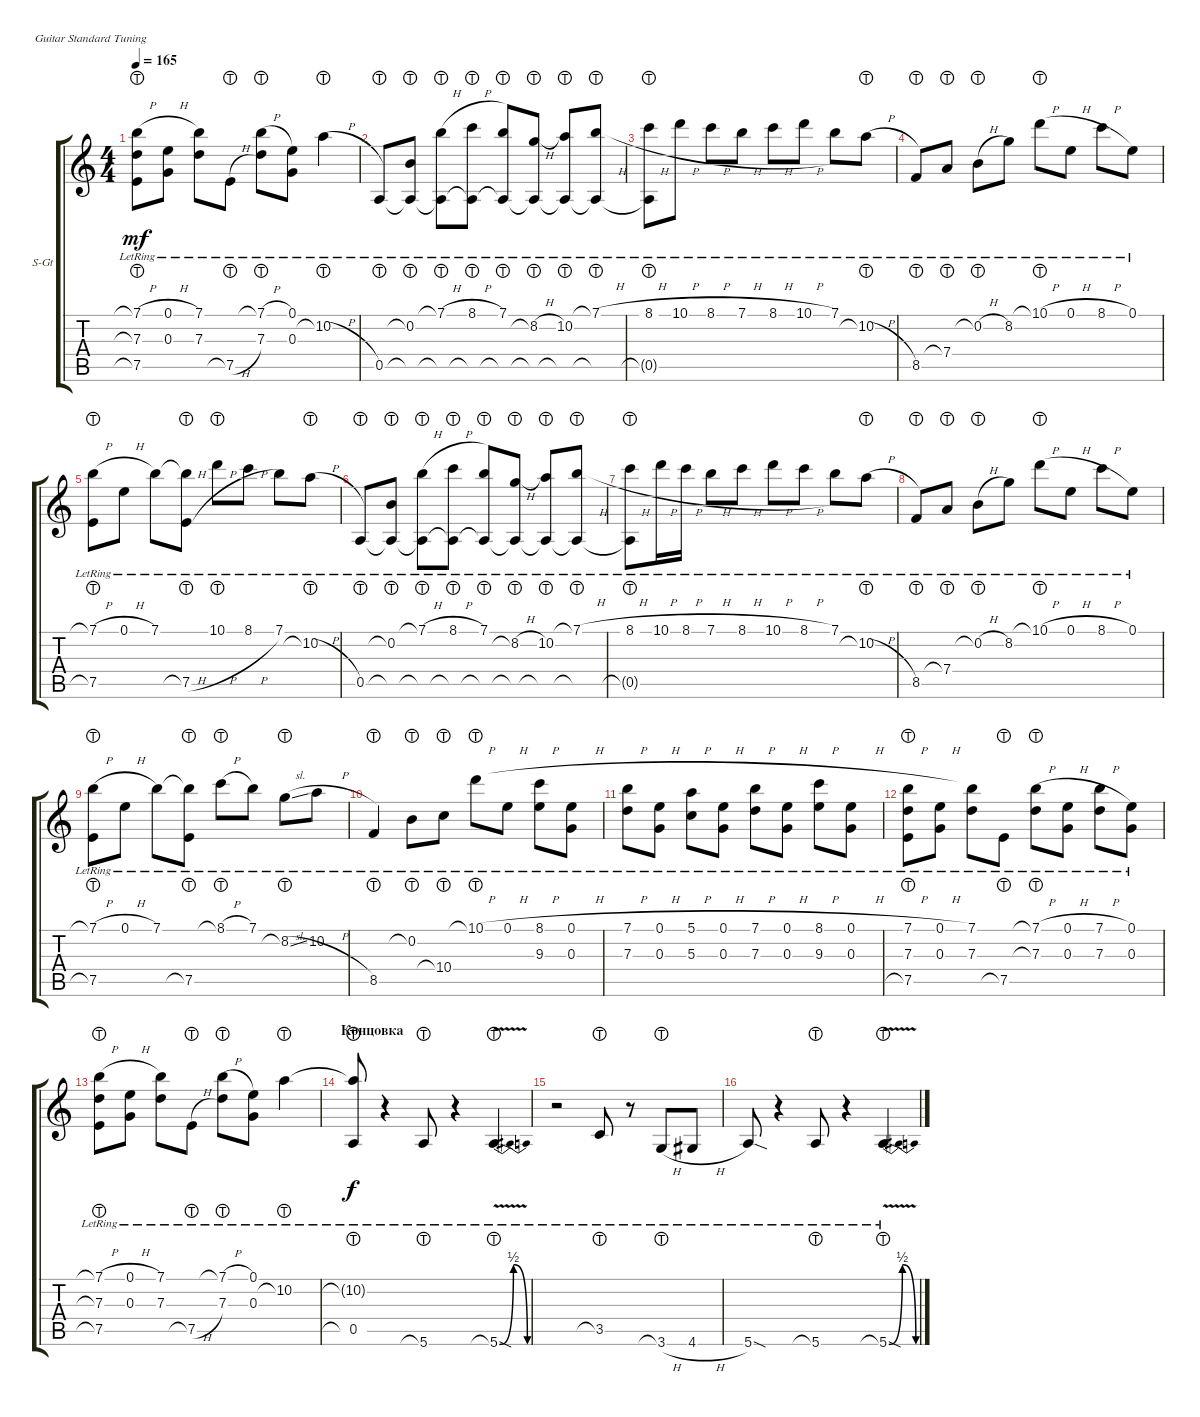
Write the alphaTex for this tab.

\bracketExtendMode groupsimilarinstruments
\firstSystemTrackNameOrientation horizontal
\otherSystemsTrackNameOrientation horizontal
\track ("Steel Guitar" "S-Gt") {instrument acousticguitarsteel}
\staff {score tabs}
\tuning (E4 B3 G3 D3 A2 E2)
\ts (4 4)
\tempo 165
\clef g2
\ks c
(7.1{h lht lr} 7.3{lht lr} 7.5{lht lr}).8{dy mf} (0.1{h lr} 0.3{lr}).8 (7.1{lr} 7.3{lr}).8 7.5{h lht lr}.8 (7.1{h lht lr} 7.3{lht lr}).8 (0.1{lr} 0.3{lr}).8 10.2{h lht lr}.4 |
0.5{lht lr}.8 (0.2{lht lr} 0.5{lht lr t}).8 (7.1{h lht lr} 0.5{lht lr t}).8 (8.1{h lr} 0.5{lht lr t}).8 (7.1{lr} 0.5{lht lr t}).8 (8.2{h lht lr} 0.5{lht lr t}).8 (10.2{lr} 0.5{lht lr t}).8 (7.1{h lht lr} 0.5{lht lr t}).8 |
(8.1{h lr} 0.5{lht lr t}).8 10.1{h lr}.8 8.1{h lr}.8 7.1{h lr}.8 8.1{h lr}.8 10.1{h lr}.8 7.1{lr}.8 10.2{h lht lr}.8 |
8.5{lht lr}.8 7.4{lht lr}.8 0.2{h lht lr}.8 8.2{lr}.8 10.1{h lht lr}.8 0.1{h lr}.8 8.1{h lr}.8 0.1{lr}.8 |
(7.1{h lht lr} 7.5{lht lr}).8 0.1{h lr}.8 7.1{lr}.8 (7.5{h lht lr} 7.1{lr t}).8 10.1{h lht lr}.8 8.1{h lr}.8 7.1{lr}.8 10.2{h lht lr}.8 |
0.5{lht lr}.8 (0.2{lht lr} 0.5{lht lr t}).8 (7.1{h lht lr} 0.5{lht lr t}).8 (8.1{h lr} 0.5{lht lr t}).8 (7.1{lr} 0.5{lht lr t}).8 (8.2{h lht lr} 0.5{lht lr t}).8 (10.2{lr} 0.5{lht lr t}).8 (7.1{h lht lr} 0.5{lht lr t}).8 |
(8.1{h lr} 0.5{lht lr t}).8 10.1{h lr}.16 8.1{h lr}.16 7.1{h lr}.8 8.1{h lr}.8 10.1{h lr}.8 8.1{h lr}.8 7.1{lr}.8 10.2{h lht lr}.8 |
8.5{lht lr}.8 7.4{lht lr}.8 0.2{h lht lr}.8 8.2{lr}.8 10.1{h lht lr}.8 0.1{h lr}.8 8.1{h lr}.8 0.1{lr}.8 |
(7.1{h lht lr} 7.5{lht lr}).8 0.1{h lr}.8 7.1{lr}.8 (7.5{lht lr} 7.1{lr t}).8 8.1{h lht lr}.8 7.1{lr}.8 8.2{sl lht lr}.8 10.2{h lr}.8 |
8.5{lht lr}.4 0.2{lht lr}.8 10.4{lht lr}.8 10.1{h lht lr}.8 0.1{h lr}.8 (8.1{h lr} 9.3{lr}).8 (0.1{h lr} 0.3{lr}).8 |
(7.1{h lr} 7.3{lr}).8 (0.1{h lr} 0.3{lr}).8 (5.1{h lr} 5.3{lr}).8 (0.1{h lr} 0.3{lr}).8 (7.1{h lr} 7.3{lr}).8 (0.1{h lr} 0.3{lr}).8 (8.1{h lr} 9.3{lr}).8 (0.1{h lr} 0.3{lr}).8 |
(7.1{h lr} 7.3{lr} 7.5{lht lr}).8 (0.1{h lr} 0.3{lr}).8 (7.1{lr} 7.3{lr}).8 7.5{lht lr}.8 (7.1{h lht lr} 7.3{lht lr}).8 (0.1{h lr} 0.3{lr}).8 (7.1{h lr} 7.3{lr}).8 (0.1{lr} 0.3{lr}).8 |
(7.1{h lht lr} 7.3{lht lr} 7.5{lht lr}).8 (0.1{h lr} 0.3{lr}).8 (7.1{lr} 7.3{lr}).8 7.5{h lht lr}.8 (7.1{h lht lr} 7.3{lht lr}).8 (0.1{lr} 0.3{lr}).8 10.2{lht lr}.4 |
\section ("" "Концовка")
(0.5{lht lr} 10.2{lht lr t}).8{dy f} r.4 5.6{lht lr}.8 r.4 5.6{be (bendrelease 0 0 10.799999999999999 2 17.4 2 30 0) v sod lht lr}.4 |
r.2 3.5{lht lr}.8 r.8 3.6{h lht lr}.8 4.6{h lr}.8 |
5.6{sod lr}.8 r.4 5.6{lht lr}.8 r.4 5.6{be (bendrelease 0 0 18.599999999999998 2 19.2 2 39.6 0) v sod lht lr}.4
